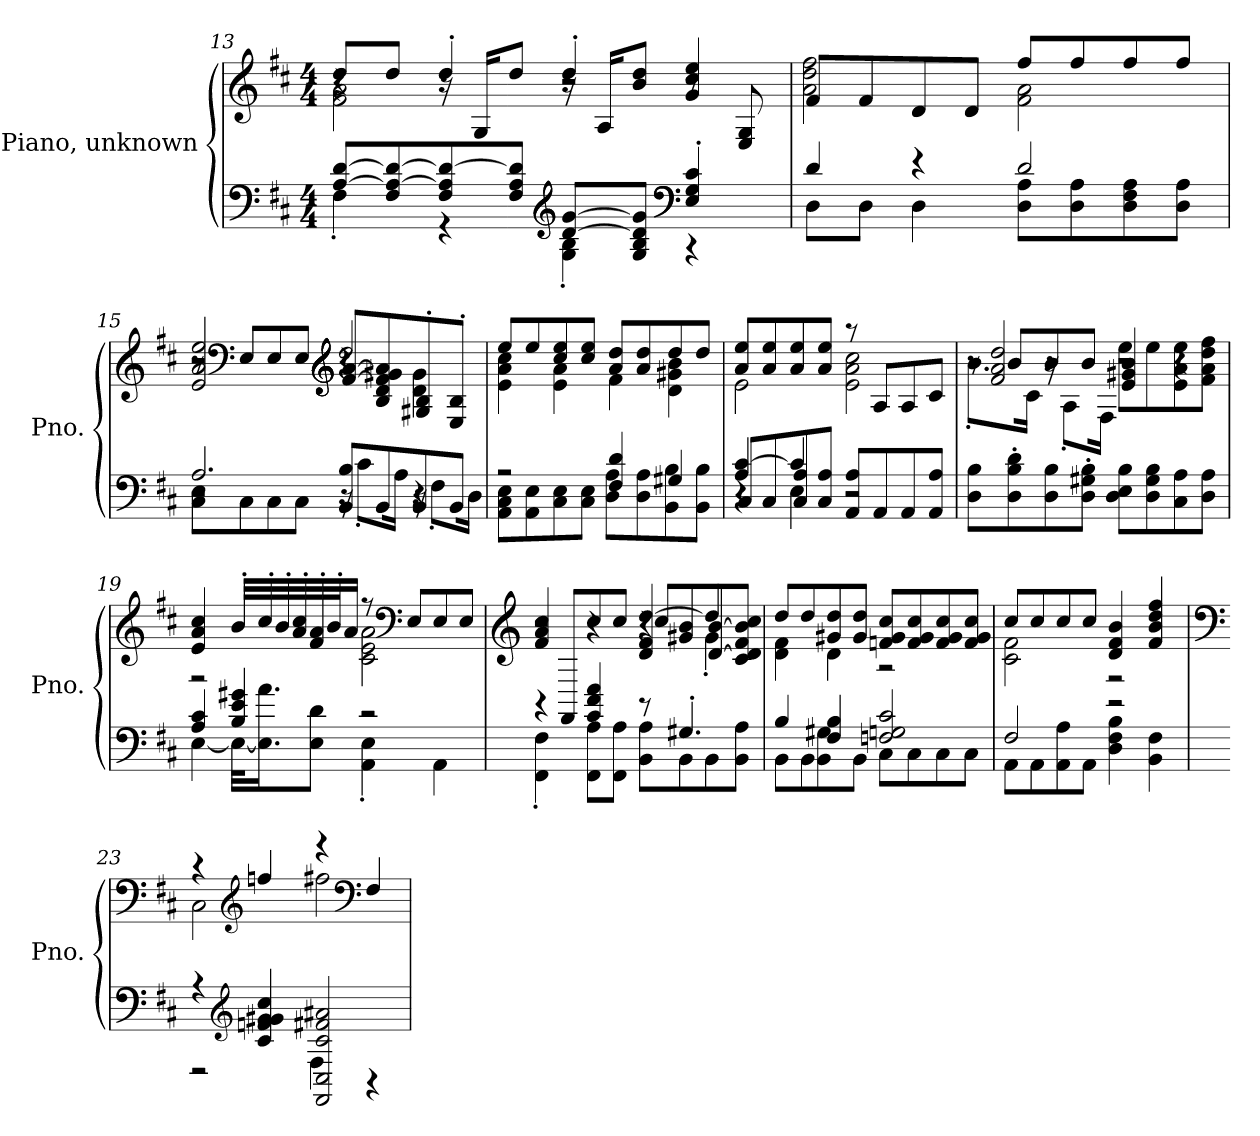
**kern	**kern
*part1	*part1
*staff2	*staff1
*I"Piano, unknown	*
*I'Pno.	*
*clefF4	*clefG2
*k[f#c#]	*k[f#c#]
*M4/4	*M4/4
=13	=13
*^	*^
*	*	*	*^
[8A/ [8d/L	4F#'\	4r	2f#\ 2a\	8dd/L
8F#/ 8A/_ 8d/_	.	.	.	8dd/J
8F#/ 8A/] 8d/_	4r	4dd'/	.	16r
.	.	.	.	16G/KL
8F#/ 8A/ 8d/]J	.	.	.	8dd/J
*clefG2	*	*	*	*
[8d/ [8g/L	4G\' 4B\'	4dd'/	2r	16r
.	.	.	.	16A/KL
8G/ 8B/ 8d/] 8g/]J	.	.	.	8b/ 8dd/J
*clefF4	*	*	*	*
4E/' 4G/' 4c#/'	4r	4g/ 4cc#/ 4ee/	.	8r
.	.	.	.	8E/ 8G/
*	*	*	*v	*v
!!LO:PB:g=z
=14	=14	=14	=14
4d/	8D\L	8f#/L	2a\ 2dd\ 2ff#\
.	8D\J	8f#/	.
4r	4D\	8d/	.
.	.	8d/J	.
2d/	8D\ 8A\L	8ff#/L	2f#\ 2a\
.	8D\ 8A\	8ff#/	.
.	8D\ 8F#\ 8A\	8ff#/	.
.	8D\ 8A\J	8ff#/J	.
=15	=15	=15	=15
*	*^	*	*^
2.A/	8C#\ 8E\L	2r	2e/ 2a/ 2ee/	2r	8r
*	*	*	*clefF4	*	*
.	8C#\	.	.	.	8E/L
.	8C#\	.	.	.	8E/
.	8C#\J	.	.	.	8E/J
*	*	*	*clefG2	*	*
.	16r	8BB/ 8B/L	2dd/	4r	[8f#/ [8a/L
.	8c#'\L	.	.	.	.
.	.	8BB/	.	.	8B/ 8d/ 8f#/] 8g#X/ 8a/]
.	16A\Jk	.	.	.	.
4r	16r	8BB/	.	4d\ 4g#\	8G#X/' 8B/'
.	8F#'\L	.	.	.	.
.	.	8BB/J	.	.	8E/' 8B/'J
.	16D\Jk	.	.	.	.
*	*v	*v	*	*	*
*	*	*	*v	*v
=16	=16	=16	=16
2r	8AA\ 8C#\ 8E\L	8ee/L	4e\ 4a\ 4cc#\
.	8AA\ 8E\	8ee/	.
.	8C#\ 8E\	8cc#/ 8ee/	4e\ 4a\
.	8C#\ 8E\J	8cc#/ 8ee/J	.
4F#/ 4d/	8D\ 8A\L	8a/ 8dd/L	4f#\
.	8D\ 8A\	8a/ 8dd/	.
4G#X/	8BB\ 8B\	8dd/	4d\ 4g#X\ 4b\
.	8BB\ 8B\J	8dd/J	.
!!LO:LB:g=z	!!
=17	=17	=17	=17
*	*^	*	*
4A/ [4c#/	4r	8C#/L	8a/ 8ee/L	2e\
.	.	8C#/	8a/ 8ee/	.
4c#/]	4E\	8C#/ 8A/	8a/ 8ee/	.
.	.	8C#/ 8A/J	8a/ 8ee/J	.
2r	2r	8AA/ 8A/L	8r	2e\ 2a\ 2cc#\
.	.	8AA/	8A/L	.
.	.	8AA/	8A/	.
.	.	8AA/ 8A/J	8c#/J	.
*v	*v	*v	*	*
=18	=18	=18
*	*	*^
8D\ 8B\L	8r	8.b'\L	2f#/ 2a/ 2dd/
8D\' 8B\' 8d\'	8b/L	.	.
.	.	16c#\Jk	.
8D\ 8B\	8b/	16r	.
.	.	8A'\L	.
8D\' 8G#X\' 8B\'J	8b/J	.	.
.	.	16F#\Jk	.
8D\ 8E\ 8B\L	2r	8ee\L	4e/ 4g#X/ 4b/
8D\ 8G#\ 8B\	.	8ee\	.
8C#\ 8A\	.	8e\ 8a\ 8ee\	4r
8D\ 8A\J	.	8f#\ 8a\ 8dd\ 8ff#\J	.
*	*	*v	*v
=19	=19	=19
*^	*	*
4A/ 4c#/	[4E\	4e/ 4a/ 4cc#/	2r
4B/ 4e/ 4g#X/	32E\KLL_	32b'/LLL	.
.	16.E\] 16.a\J	32cc#'/	.
.	.	32b'/	.
.	.	32a/' 32cc#/'	.
.	8E\ 8d\J	32f#/' 32a/'	.
.	.	32b'/J	.
.	.	16a/JJ	.
2r	4AA\' 4E\'	8r	2c#\ 2e\ 2a\
*	*	*clefF4	*
.	.	8E/L	.
.	4AA\	8E/	.
.	.	8E/J	.
*	*	*v	*v
!!LO:LB:g=z
=20	=20	=20
*	*	*clefG2
*	*	*^
*	*	*	*^
4r	4FF#\' 4F#\'	4f#/ 4a/ 4cc#/	2r	8r
.	.	.	.	8FF#/L
4c#/ 4f#/ 4a/	8FF#\ 8A\L	4r	.	8cc#/
.	8FF#\ 8A\J	.	.	8cc#/J
8r	8BB\ 8A\L	4d/ 4f#/ [4dd/	4r	8cc#/L
4.G#X'/	8BB\	.	.	8g#X/ 8b/
.	8BB\	4dd/]	4g#'\	[8d/ [8b/
.	8BB\ 8A\J	.	.	8c#/ 8d/] 8f#/ 8b/] 8cc#/J
*	*	*	*v	*v
=21	=21	=21	=21
4B/	8BB\L	8dd/L	4d\ 4f#\
.	8BB\	8dd/	.
4F#/ 4B/	8BB\ 8G#X\	8g#X/ 8dd/	4d\
.	8BB\J	8g#/ 8dd/J	.
2Fn/ 2Gn/ 2c#/	8C#\L	8fn/ 8g#/ 8cc#/L	2r
.	8C#\	8f/ 8g#/ 8cc#/	.
.	8C#\	8f/ 8g#/ 8cc#/	.
.	8C#\J	8f/ 8g#/ 8cc#/J	.
=22	=22	=22	=22
2F#/	8AA\L	8cc#/L	2c#\ 2f#\
.	8AA\	8cc#/	.
.	8AA\ 8A\	8cc#/	.
.	8AA\J	8cc#/J	.
2r	4D\ 4F#\ 4B\	4d/ 4f#/ 4b/	2r
.	4BB\ 4F#\	4f#/ 4b/ 4dd/ 4ff#/	.
!!LO:LB:g=z	!!
=23	=23	=23	=23
*	*	*clefF4	*
4r	2r	4r	2C#\
*clefG2	*	*clefG2	*
4c#/ 4fn/ 4g/ 4g#X/ 4cc#/	.	4ffn/	.
2FF#/ 2C#/ 2c#/ 2f#X/ 2a#X/	4F#\	4r	2ff#X\
*	*	*clefF4	*
.	4r	4F#/	.
*v	*v	*	*
*	*v	*v
=	=
*-	*-
